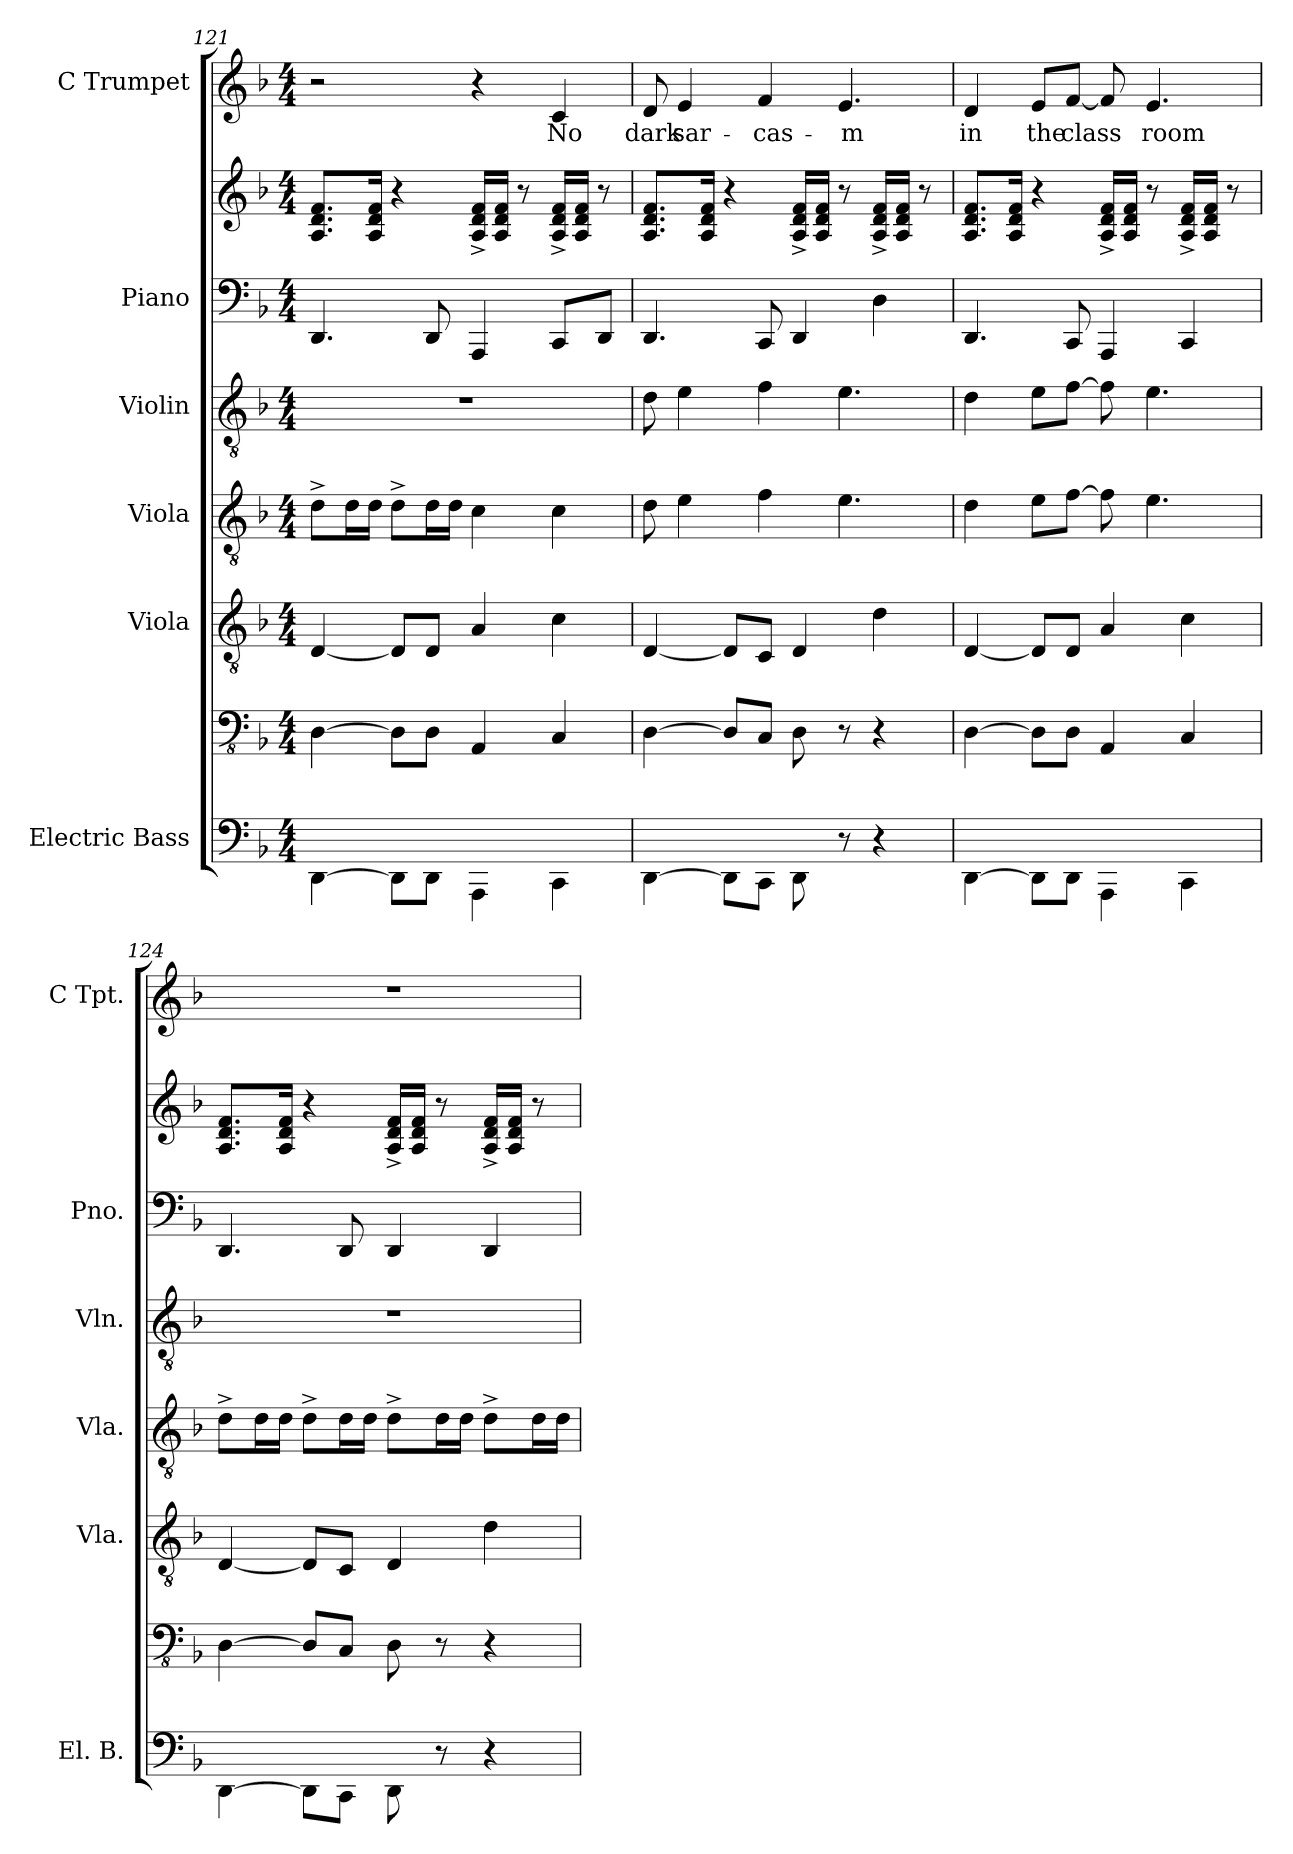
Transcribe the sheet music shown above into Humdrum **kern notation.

**kern	**kern	**kern	**kern	**kern	**kern	**kern	**kern	**text
*part6	*part6	*part5	*part4	*part3	*part2	*part2	*part1	*part1
*staff8	*staff7	*staff6	*staff5	*staff4	*staff3	*staff2	*staff1	*staff1
*I"Electric Bass	*	*I"Viola	*I"Viola	*I"Violin	*I"Piano	*	*I"C Trumpet	*
*I'El. B.	*	*I'Vla.	*I'Vla.	*I'Vln.	*I'Pno.	*	*I'C Tpt.	*
*	*clefFv4	*clefGv2	*clefGv2	*clefGv2	*clefF4	*clefG2	*clefG2	*
*k[b-]	*k[b-]	*k[b-]	*k[b-]	*k[b-]	*k[b-]	*k[b-]	*k[b-]	*
*M4/4	*M4/4	*M4/4	*M4/4	*M4/4	*M4/4	*M4/4	*M4/4	*
=121	=121	=121	=121	=121	=121	=121	=121	=121
[4DD\	[4DD\	[4D/	8d^\L	1r	4.DD/	8.A/ 8.d/ 8.f/L	2r	.
.	.	.	16d\L	.	.	.	.	.
.	.	.	16d\JJ	.	.	16A/ 16d/ 16f/Jk	.	.
8DD\L]	8DD\L]	8D/L]	8d^\L	.	.	4r	.	.
8DD\J	8DD\J	8D/J	16d\L	.	8DD/	.	.	.
.	.	.	16d\JJ	.	.	.	.	.
4AAA\	4AAA/	4A/	4c\	.	4AAA/	16A/^ 16d/^ 16f/^LL	4r	.
.	.	.	.	.	.	16A/ 16d/ 16f/JJ	.	.
.	.	.	.	.	.	8r	.	.
4CC\	4CC/	4c\	4c\	.	8CC/L	16A/^ 16d/^ 16f/^LL	4c/	No
.	.	.	.	.	.	16A/ 16d/ 16f/JJ	.	.
.	.	.	.	.	8DD/J	8r	.	.
=122	=122	=122	=122	=122	=122	=122	=122	=122
[4DD\	[4DD\	[4D/	8d\	8d\	4.DD/	8.A/ 8.d/ 8.f/L	8d/	dark
.	.	.	4e\	4e\	.	.	4e/	sar-
.	.	.	.	.	.	16A/ 16d/ 16f/Jk	.	.
8DD\L]	8DD/L]	8D/L]	.	.	.	4r	.	.
8CC\J	8CC/J	8C/J	4f\	4f\	8CC/	.	4f/	-cas-
8DD\	8DD\	4D/	.	.	4DD/	16A/^ 16d/^ 16f/^LL	.	.
.	.	.	.	.	.	16A/ 16d/ 16f/JJ	.	.
8r	8r	.	4.e\	4.e\	.	8r	4.e/	-m
4r	4r	4d\	.	.	4D\	16A/^ 16d/^ 16f/^LL	.	.
.	.	.	.	.	.	16A/ 16d/ 16f/JJ	.	.
.	.	.	.	.	.	8r	.	.
!!LO:PB:g=z
=123	=123	=123	=123	=123	=123	=123	=123	=123
[4DD\	[4DD\	[4D/	4d\	4d\	4.DD/	8.A/ 8.d/ 8.f/L	4d/	in
.	.	.	.	.	.	16A/ 16d/ 16f/Jk	.	.
8DD\L]	8DD\L]	8D/L]	8e\L	8e\L	.	4r	8e/L	the
8DD\J	8DD\J	8D/J	[8f\J	[8f\J	8CC/	.	[8f/J	class
4AAA\	4AAA/	4A/	8f\]	8f\]	4AAA/	16A/^ 16d/^ 16f/^LL	8f/]	.
.	.	.	.	.	.	16A/ 16d/ 16f/JJ	.	.
.	.	.	4.e\	4.e\	.	8r	4.e/	room
4CC\	4CC/	4c\	.	.	4CC/	16A/^ 16d/^ 16f/^LL	.	.
.	.	.	.	.	.	16A/ 16d/ 16f/JJ	.	.
.	.	.	.	.	.	8r	.	.
=124	=124	=124	=124	=124	=124	=124	=124	=124
[4DD\	[4DD\	[4D/	8d^\L	1r	4.DD/	8.A/ 8.d/ 8.f/L	1r	.
.	.	.	16d\L	.	.	.	.	.
.	.	.	16d\JJ	.	.	16A/ 16d/ 16f/Jk	.	.
8DD\L]	8DD/L]	8D/L]	8d^\L	.	.	4r	.	.
8CC\J	8CC/J	8C/J	16d\L	.	8DD/	.	.	.
.	.	.	16d\JJ	.	.	.	.	.
8DD\	8DD\	4D/	8d^\L	.	4DD/	16A/^ 16d/^ 16f/^LL	.	.
.	.	.	.	.	.	16A/ 16d/ 16f/JJ	.	.
8r	8r	.	16d\L	.	.	8r	.	.
.	.	.	16d\JJ	.	.	.	.	.
4r	4r	4d\	8d^\L	.	4DD/	16A/^ 16d/^ 16f/^LL	.	.
.	.	.	.	.	.	16A/ 16d/ 16f/JJ	.	.
.	.	.	16d\L	.	.	8r	.	.
.	.	.	16d\JJ	.	.	.	.	.
=	=	=	=	=	=	=	=	=
*-	*-	*-	*-	*-	*-	*-	*-	*-
